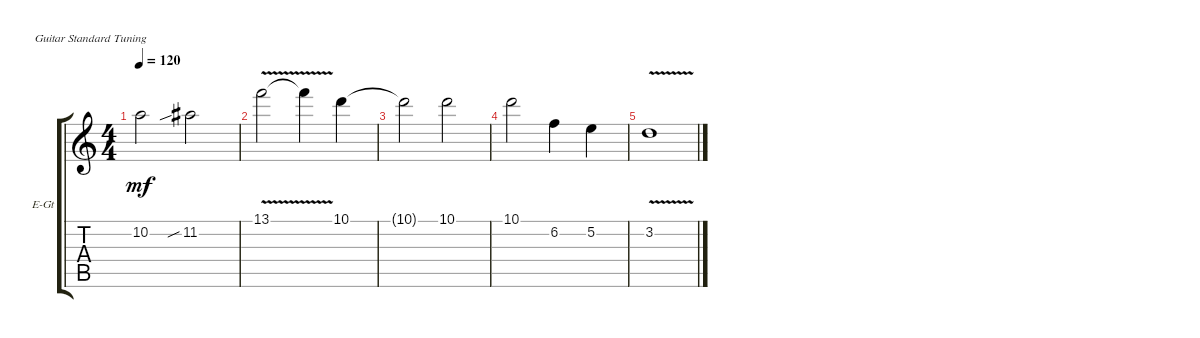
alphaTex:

\bracketExtendMode groupsimilarinstruments
\firstSystemTrackNameOrientation horizontal
\otherSystemsTrackNameOrientation horizontal
\track ("Solo" "E-Gt") {instrument distortionguitar}
\staff {score tabs}
\tuning (E4 B3 G3 D3 A2 E2)
\ts (4 4)
\tempo 120
\clef g2
\ks c
10.2{t}.2{dy mf} 11.2{sib}.2 |
13.1{v}.2 13.1{t}.4 10.1.4 |
10.1{t}.2 10.1.2 |
10.1.2 6.2.4 5.2.4 |
3.2{v}.1
